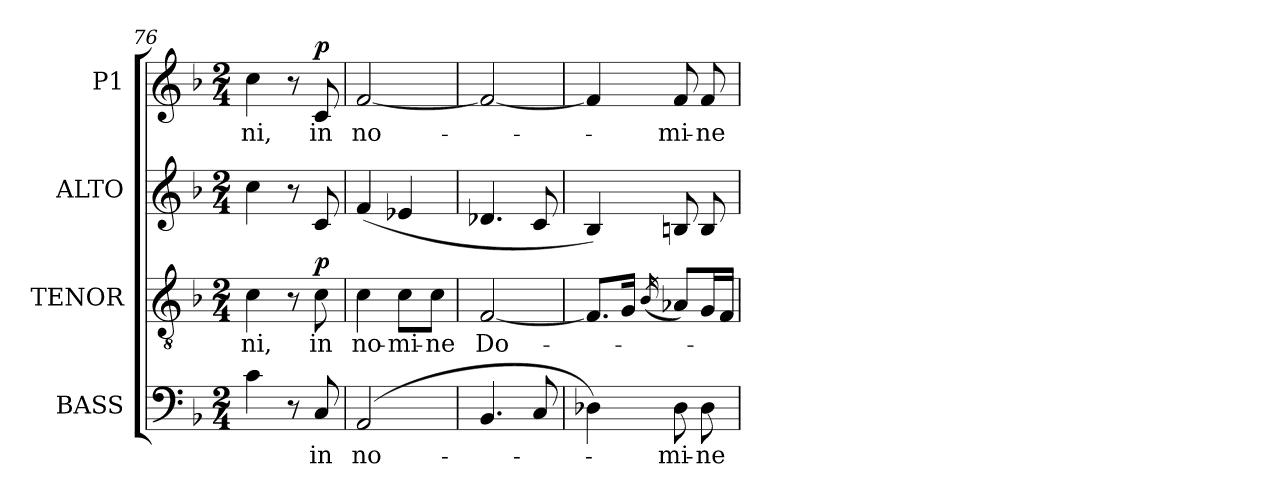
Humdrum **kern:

**kern	**text	**kern	**text	**dynam	**kern	**kern	**text	**dynam
*part4	*part4	*part3	*part3	*part3	*part2	*part1	*part1	*part1
*staff4	*staff4	*staff3	*staff3	*staff3	*staff2	*staff1	*staff1	*staff1
*I"BASS	*	*I"TENOR	*	*	*I"ALTO	*I"P1	*	*
!!LO:LB:g=z
*clefF4	*	*clefGv2	*	*	*clefG2	*clefG2	*	*
*	*	*ITrd7c12	*	*	*	*	*	*
*k[b-]	*	*k[b-]	*	*	*k[b-]	*k[b-]	*	*
*F:	*	*F:	*	*	*F:	*F:	*	*
*M2/4	*	*M2/4	*	*	*M2/4	*M2/4	*	*
=76	=76	=76	=76	=76	=76	=76	=76	=76
!	!	!	!LO:LY:b:color=#000000	!	!	!	!	!
!	!	!	!	!	!	!	!LO:LY:b:color=#000000	!
4ci\	.	4Ci\	-ni,	.	4cci\	4cci\	-ni,	.
8r	.	8r	.	.	8r	8r	.	.
!	!LO:LY:b:color=#000000	!	!	!	!	!	!	!
!	!	!	!LO:LY:b:color=#000000	!	!	!	!	!
!	!	!	!	!	!	!	!LO:LY:b:color=#000000	!
8Ci/	in	8Ci\	in	p	8ci/	8ci/	in	p
=77	=77	=77	=77	=77	=77	=77	=77	=77
!	!LO:LY:b:color=#000000	!	!	!	!	!	!	!
!	!	!	!LO:LY:b:color=#000000	!	!	!	!	!
!	!	!	!	!	!	!	!LO:LY:b:color=#000000	!
(2AAi/	no-	4Ci\	no-	.	(4fi/	[2fi/	no-	.
!	!	!	!LO:LY:b:color=#000000	!	!	!	!	!
.	.	8Ci\L	-mi-	.	4e-Xi/	.	.	.
!	!	!	!LO:LY:b:color=#000000	!	!	!	!	!
.	.	8Ci\J	-ne	.	.	.	.	.
=78	=78	=78	=78	=78	=78	=78	=78	=78
!	!	!	!LO:LY:b:color=#000000	!	!	!	!	!
4.BB-i/	.	[2FFi/	Do-	.	4.d-Xi/	2fi/_	.	.
8Ci/	.	.	.	.	8ci/	.	.	.
=79	=79	=79	=79	=79	=79	=79	=79	=79
4D-Xi\)	.	8.FFi/L]	.	.	4B-i/)	4fi/]	.	.
.	.	16GGi/Jk	.	.	.	.	.	.
.	.	(16qBB-i/	.	.	.	.	.	.
!	!LO:LY:b:color=#000000	!	!	!	!	!	!	!
!	!	!	!	!	!	!	!LO:LY:b:color=#000000	!
8D-i\	-mi-	8AA-Xi/L)	.	.	8Bni/	8fi/	-mi-	.
!	!LO:LY:b:color=#000000	!	!	!	!	!	!	!
!	!	!	!	!	!	!	!LO:LY:b:color=#000000	!
8D-i\	-ne	16GGi/L	.	.	8Bi/	8fi/	-ne	.
.	.	16FFi/JJ	.	.	.	.	.	.
=	=	=	=	=	=	=	=	=
*-	*-	*-	*-	*-	*-	*-	*-	*-
